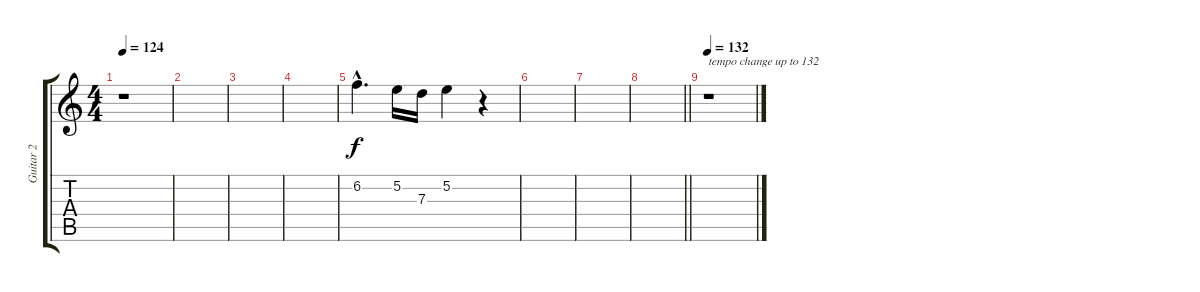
\track ("Guitar 2" "Guitar 2") {instrument electricguitarjazz}
\staff {score tabs}
\tuning (E4 B3 G3 D3 A2 E2) {hide}
\ts (4 4)
\tempo 124
\clef g2
\ks c
r.1{dy f} |
|
|
|
6.2{hac}.4{d} 5.2.16 7.3.16 5.2.4 r.4 |
|
|
\barLineRight lightlight
|
\tempo 132
r.1{txt "tempo change up to 132"}
